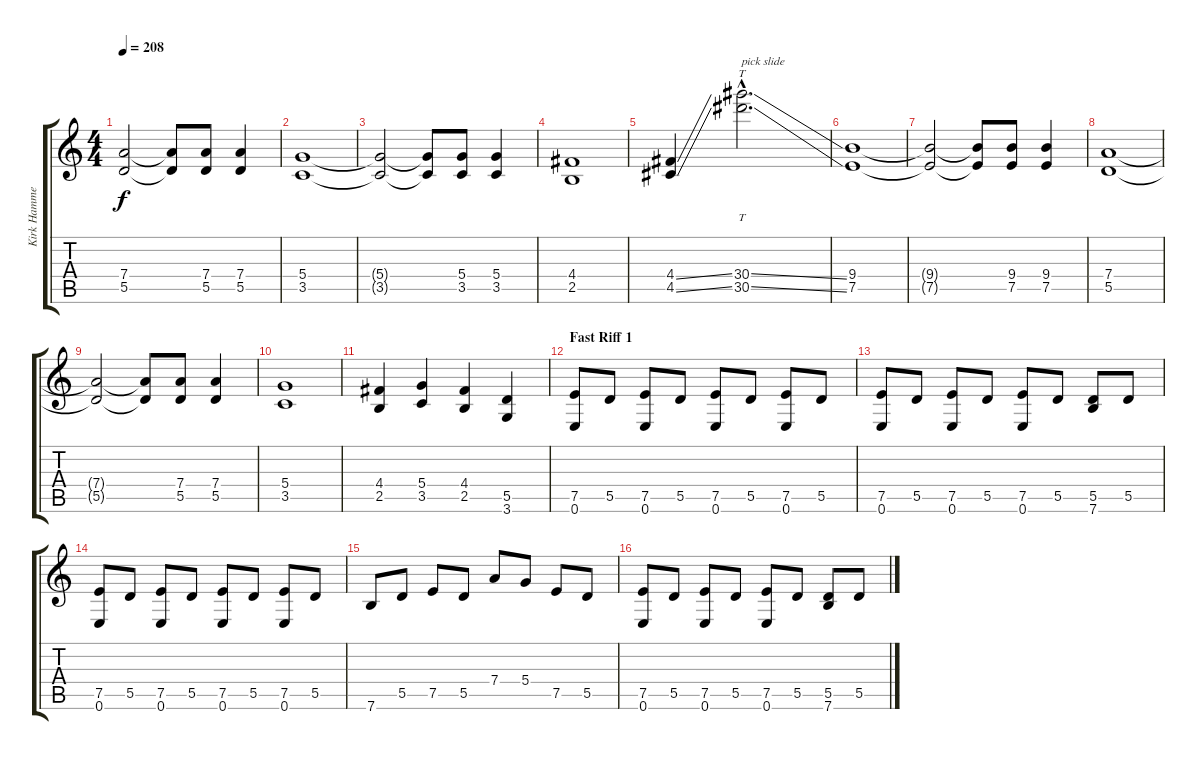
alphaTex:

\track ("Kirk Hammet (Guitar 2)" "Kirk Hamme") {instrument distortionguitar}
\staff {score tabs}
\tuning (E4 B3 G3 D3 A2 E2) {hide}
\ts (4 4)
\tempo 208
\clef g2
\ks c
(7.4{t} 5.5{t}).2{dy f} (7.4{t} 5.5{t}).8 (7.4 5.5).8 (7.4 5.5).4 |
(5.4 3.5).1 |
(5.4{t} 3.5{t}).2 (5.4{t} 3.5{t}).8 (5.4 3.5).8 (5.4 3.5).4 |
(4.4 2.5).1 |
(4.4{ss} 4.5{ss}).4 (30.4{ss hac} 30.5{ss hac}).2{tt d txt "pick slide"} |
(9.4 7.5).1 |
(9.4{t} 7.5{t}).2 (9.4{t} 7.5{t}).8 (9.4 7.5).8 (9.4 7.5).4 |
(7.4 5.5).1 |
(7.4{t} 5.5{t}).2 (7.4{t} 5.5{t}).8 (7.4 5.5).8 (7.4 5.5).4 |
(5.4 3.5).1 |
(4.4 2.5).4 (5.4 3.5).4 (4.4 2.5).4 (5.5 3.6).4 |
\section ("" "Fast Riff 1")
(7.5 0.6).8 5.5.8 (7.5 0.6).8 5.5.8 (7.5 0.6).8 5.5.8 (7.5 0.6).8 5.5.8 |
(7.5 0.6).8 5.5.8 (7.5 0.6).8 5.5.8 (7.5 0.6).8 5.5.8 (5.5 7.6).8 5.5.8 |
(7.5 0.6).8 5.5.8 (7.5 0.6).8 5.5.8 (7.5 0.6).8 5.5.8 (7.5 0.6).8 5.5.8 |
7.6.8 5.5.8 7.5.8 5.5.8 7.4.8 5.4.8 7.5.8 5.5.8 |
(7.5 0.6).8 5.5.8 (7.5 0.6).8 5.5.8 (7.5 0.6).8 5.5.8 (5.5 7.6).8 5.5.8
